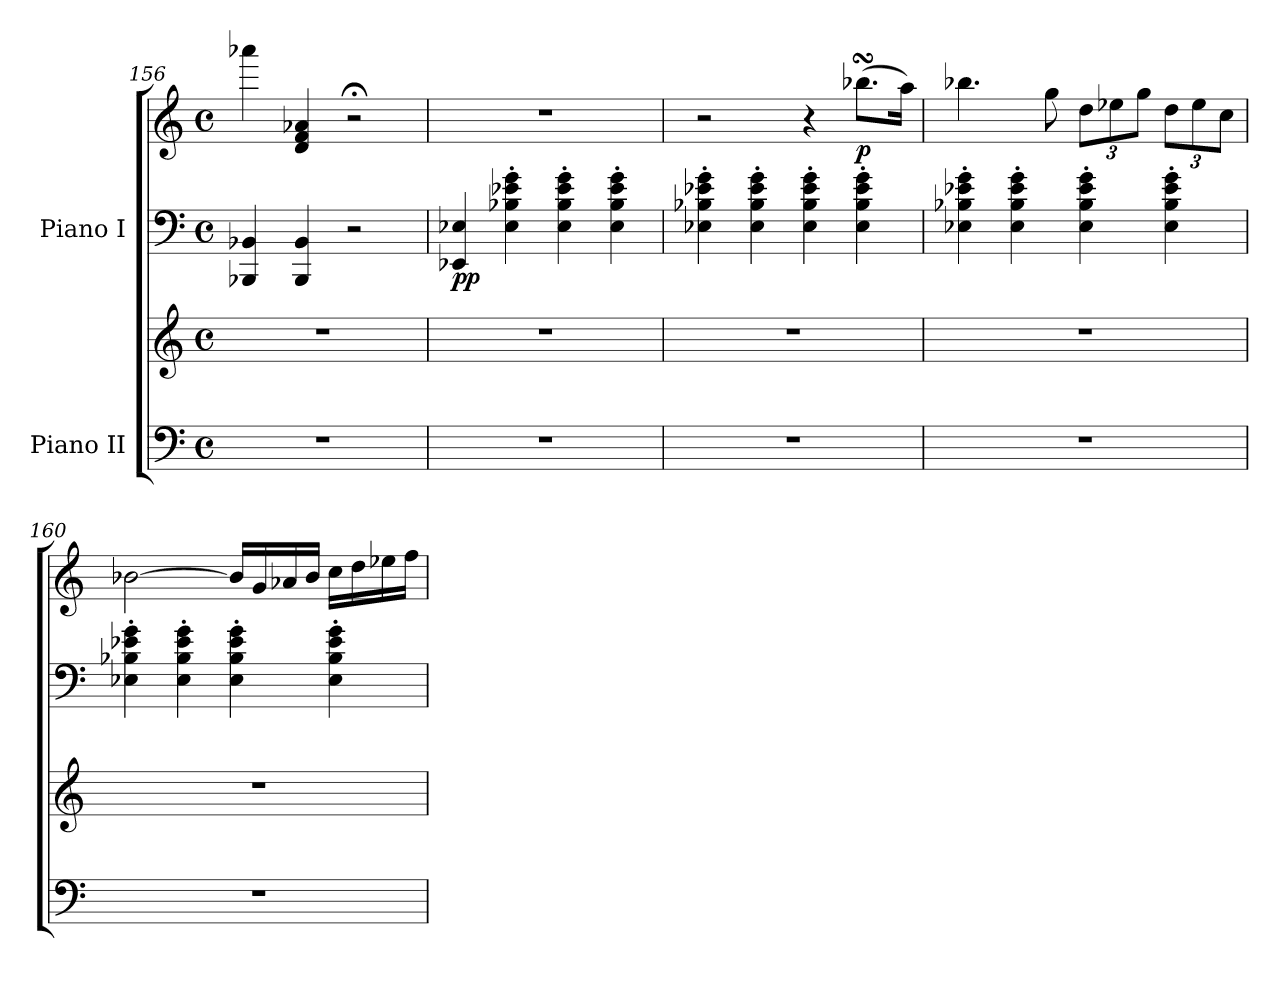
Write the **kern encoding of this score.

**kern	**kern	**kern	**kern	**dynam
*part2	*part2	*part1	*part1	*part1
*staff4	*staff3	*staff2	*staff1	*staff1/2
*I"Piano II	*	*I"Piano I	*	*
*clefF4	*clefG2	*clefF4	*clefG2	*
*k[]	*k[]	*k[]	*k[]	*
*M4/4	*M4/4	*M4/4	*M4/4	*
*met(c)	*met(c)	*met(c)	*met(c)	*
=156	=156	=156	=156	=156
1r	1r	4BBB-X/ 4BB-X/	4aaa-X\	.
.	.	4BBB-/ 4BB-/	4d/ 4f/ 4a-X/	.
.	.	2r	2r;<	.
!!LO:LB:g=z
=157	=157	=157	=157	=157
*	*	*	*MM114	*
!	!	!	!	!LO:DY:b=2
1r	1r	4EE-X/ 4E-X/	1r	pp
.	.	4E-\' 4B-X\' 4e-X\' 4g\'	.	.
.	.	4E-\' 4B-\' 4e-\' 4g\'	.	.
.	.	4E-\' 4B-\' 4e-\' 4g\'	.	.
=158	=158	=158	=158	=158
1r	1r	4E-X\' 4B-X\' 4e-X\' 4g\'	2r	.
.	.	4E-\' 4B-\' 4e-\' 4g\'	.	.
.	.	4E-\' 4B-\' 4e-\' 4g\'	4r	.
!	!	!	!	!LO:DY:b
.	.	4E-\' 4B-\' 4e-\' 4g\'	(>8.bb-XsSSs\L	p
.	.	.	16aa\Jk)	.
=159	=159	=159	=159	=159
1r	1r	4E-X\' 4B-X\' 4e-X\' 4g\'	4.bb-X\	.
.	.	4E-\' 4B-\' 4e-\' 4g\'	.	.
.	.	.	8gg\	.
*	*	*	*Xbrackettup	*
.	.	4E-\' 4B-\' 4e-\' 4g\'	12dd\L	.
.	.	.	12ee-X\	.
.	.	.	12gg\J	.
.	.	4E-\' 4B-\' 4e-\' 4g\'	12dd\L	.
.	.	.	12ee-\	.
.	.	.	12cc\J	.
=160	=160	=160	=160	=160
1r	1r	4E-X\' 4B-X\' 4e-X\' 4g\'	[2b-X\	.
.	.	4E-\' 4B-\' 4e-\' 4g\'	.	.
.	.	4E-\' 4B-\' 4e-\' 4g\'	16b-/LL]	.
.	.	.	16g/	.
.	.	.	16a-X/	.
.	.	.	16b-/JJ	.
.	.	4E-\' 4B-\' 4e-\' 4g\'	16cc\LL	.
.	.	.	16dd\	.
.	.	.	16ee-X\	.
.	.	.	16ff\JJ	.
=	=	=	=	=
*-	*-	*-	*-	*-
